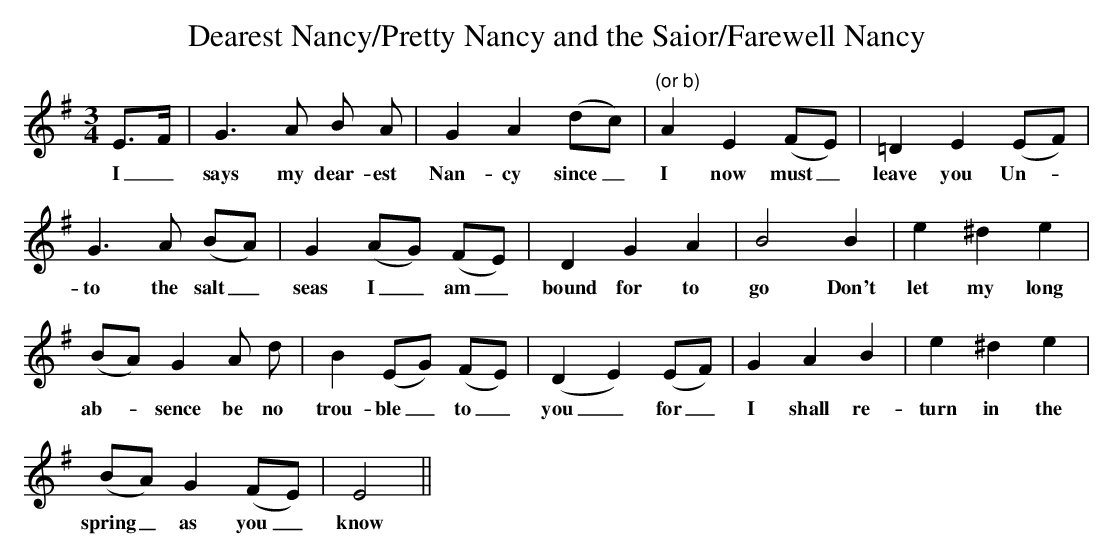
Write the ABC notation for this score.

X:1
T:Dearest Nancy/Pretty Nancy and the Saior/Farewell Nancy
M:3/4
L:1/8
K:Em
E>F | G3 A B A | G2 A2 (dc) | "^(or b)"A2 E2 (FE) | =D2 E2 (EF) |
w:I_ says my dear-est Nan-cy since_ I now must_ leave you Un-
G3 A (BA) | G2 (AG) (FE) | D2 G2 A2 | B4 B2 | e2 ^d2 e2 |
w:to the salt_ seas I_ am_ bound for to go Don't let my long
(BA) G2 A d | B2 (EG) (FE) | (D2 E2) (EF) | G2 A2 B2 | e2 ^d2 e2 |
w:ab-_sence be no trou-ble_ to_ you_ for_ I shall re-turn in the
(BA) G2 (FE) | E4 ||
w:spring_ as you_ know
